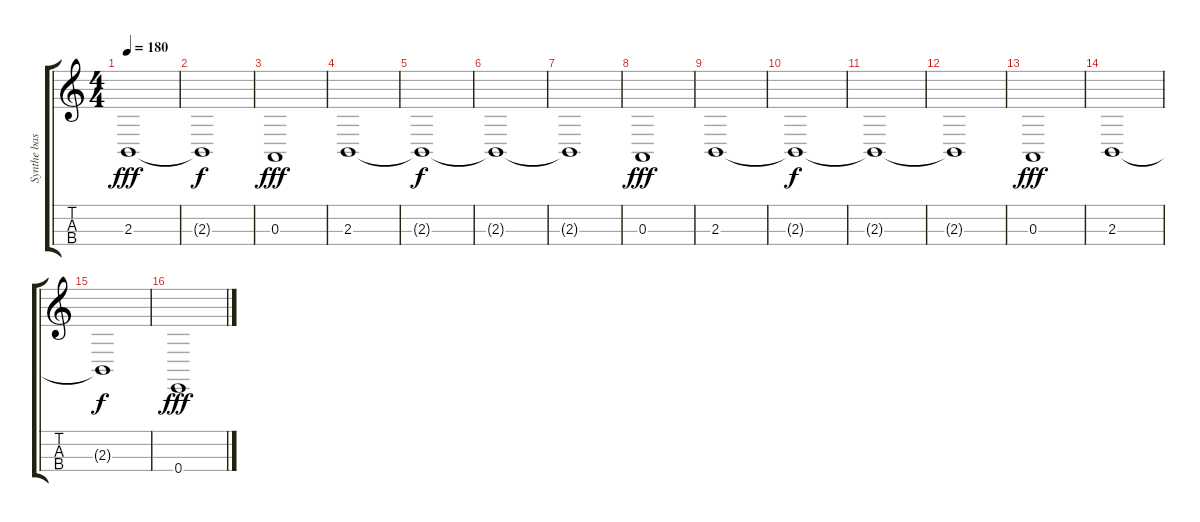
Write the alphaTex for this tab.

\track ("Synthe bas" "Synthe bas") {instrument pad7halo}
\staff {score tabs}
\tuning (G3 D3 A2 E2) {hide}
\ts (4 4)
\tempo 180
\clef g2
\ks c
2.3.1{dy fff} |
2.3{t}.1{dy f} |
0.3.1{dy fff} |
2.3.1 |
2.3{t}.1{dy f} |
2.3{t}.1 |
2.3{t}.1 |
0.3.1{dy fff} |
2.3.1 |
2.3{t}.1{dy f} |
2.3{t}.1 |
2.3{t}.1 |
0.3.1{dy fff} |
2.3.1 |
2.3{t}.1{dy f} |
0.4.1{dy fff}
